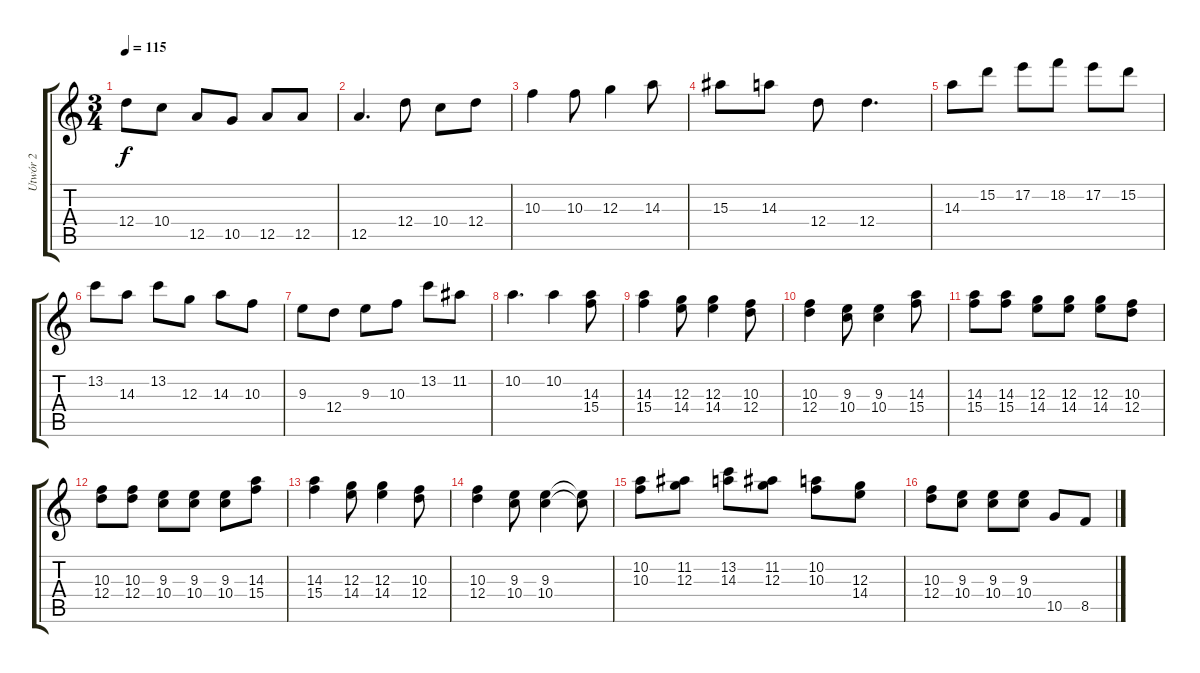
\track ("Utwór 2" "Utwór 2") {instrument acousticguitarsteel}
\staff {score tabs}
\tuning (E4 B3 G3 D3 A2 E2) {hide}
\ts (3 4)
\tempo 115
\clef g2
\ks c
12.4.8{dy f} 10.4.8 12.5.8 10.5.8 12.5.8 12.5.8 |
12.5.4{d} 12.4.8 10.4.8 12.4.8 |
10.3.4 10.3.8 12.3.4 14.3.8 |
15.3.8 14.3.8 12.4.8 12.4.4{d} |
14.3.8 15.2.8 17.2.8 18.2.8 17.2.8 15.2.8 |
13.2.8 14.3.8 13.2.8 12.3.8 14.3.8 10.3.8 |
9.3.8 12.4.8 9.3.8 10.3.8 13.2.8 11.2.8 |
10.2.4{d} 10.2.4 (14.3 15.4).8 |
(14.3 15.4).4 (12.3 14.4).8 (12.3 14.4).4 (10.3 12.4).8 |
(10.3 12.4).4 (9.3 10.4).8 (9.3 10.4).4 (14.3 15.4).8 |
(14.3 15.4).8 (14.3 15.4).8 (12.3 14.4).8 (12.3 14.4).8 (12.3 14.4).8 (10.3 12.4).8 |
(10.3 12.4).8 (10.3 12.4).8 (9.3 10.4).8 (9.3 10.4).8 (9.3 10.4).8 (14.3 15.4).8 |
(14.3 15.4).4 (12.3 14.4).8 (12.3 14.4).4 (10.3 12.4).8 |
(10.3 12.4).4 (9.3 10.4).8 (9.3 10.4).4 (9.3{t} 10.4{t}).8 |
(10.2 10.3).8 (11.2 12.3).8 (13.2 14.3).8 (11.2 12.3).8 (10.2 10.3).8 (12.3 14.4).8 |
(10.3 12.4).8 (9.3 10.4).8 (9.3 10.4).8 (9.3 10.4).8 10.5.8 8.5.8
